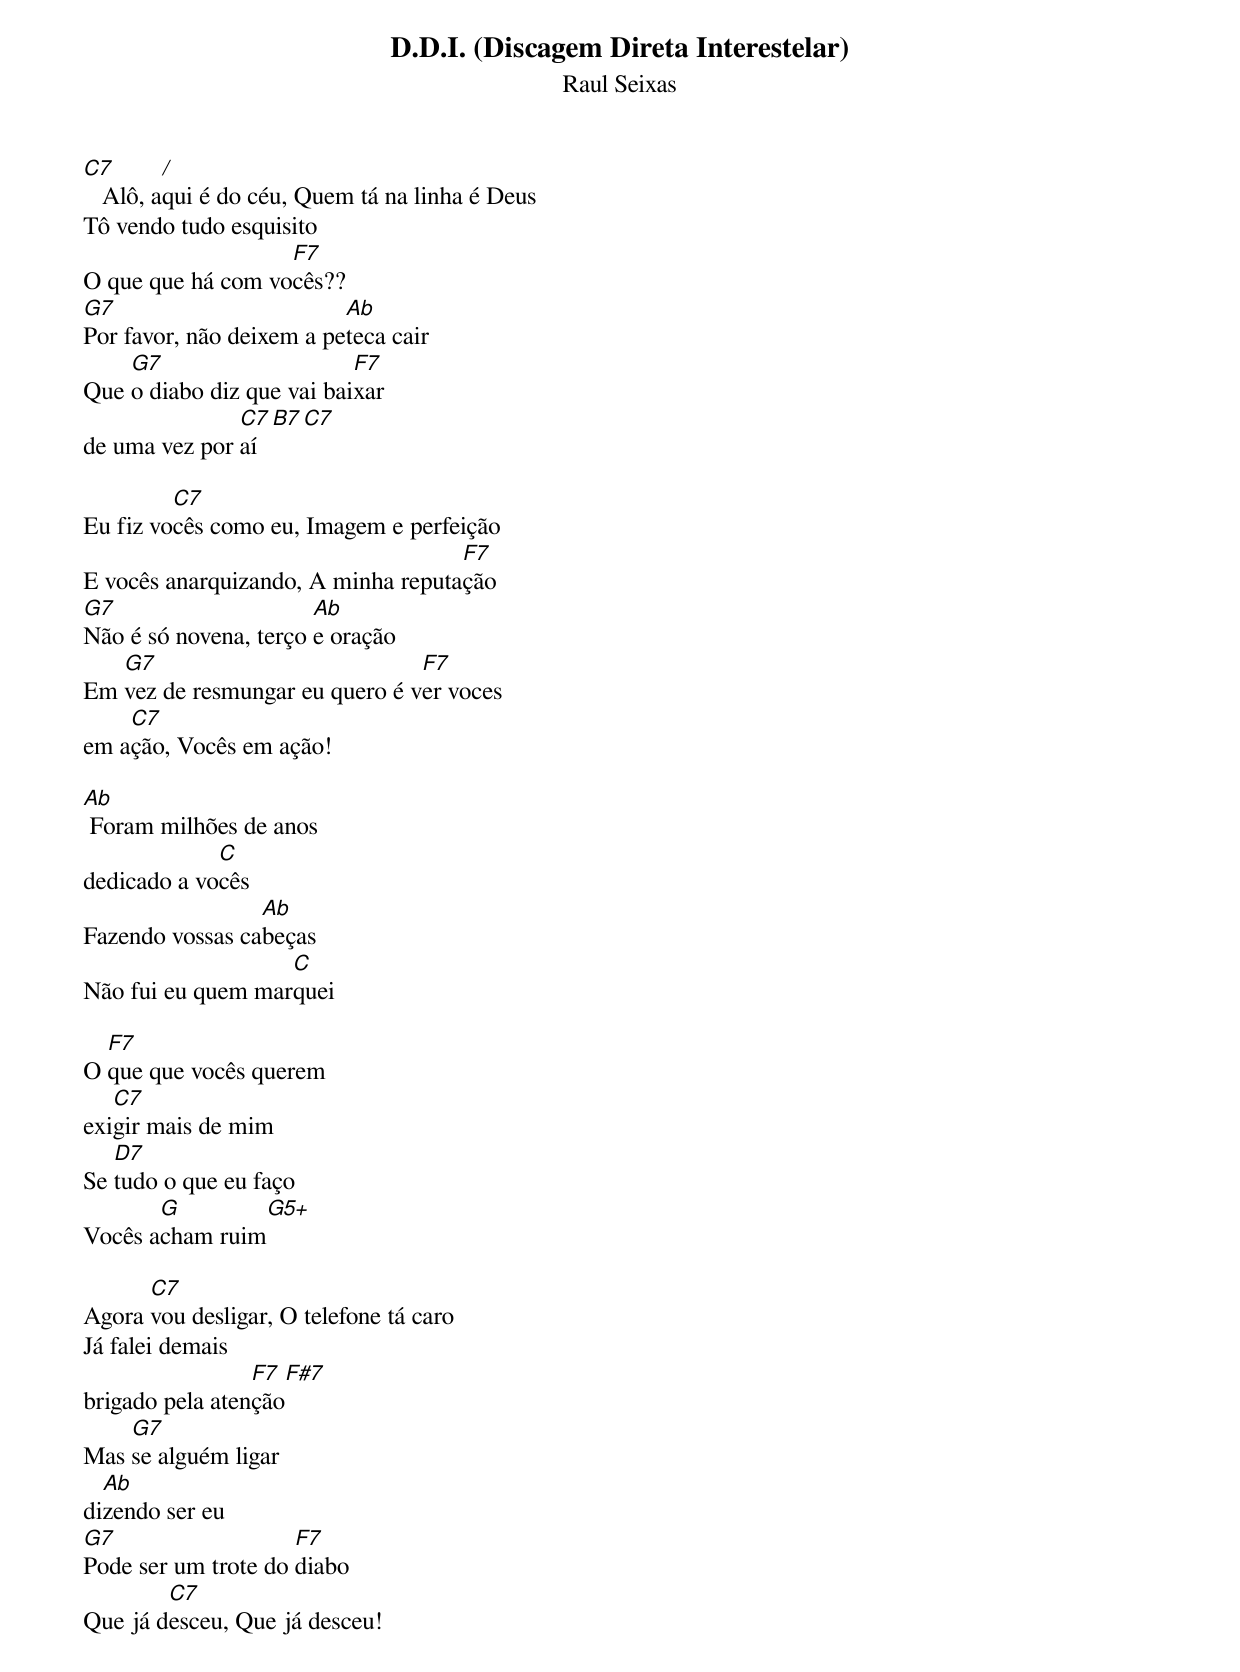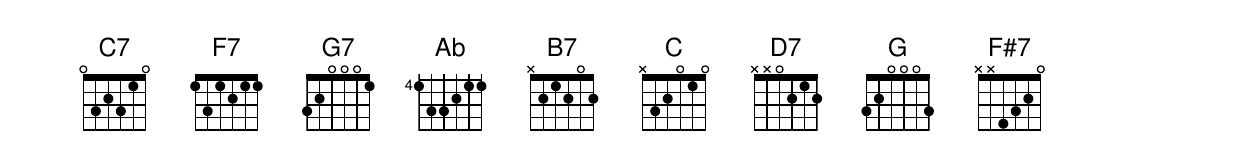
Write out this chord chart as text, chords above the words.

D.D.I. (Discagem Direta Interestelar)
Raul Seixas

C7       /
   Alô, aqui é do céu, Quem tá na linha é Deus
Tô vendo tudo esquisito
                   F7
O que que há com vocês??
G7                        Ab
Por favor, não deixem a peteca cair
    G7                     F7
Que o diabo diz que vai baixar
               C7 B7 C7
de uma vez por aí

         C7
Eu fiz vocês como eu, Imagem e perfeição
                                    F7
E vocês anarquizando, A minha reputação
G7                     Ab
Não é só novena, terço e oração
   G7                           F7
Em vez de resmungar eu quero é ver voces
    C7
em ação, Vocês em ação!

Ab
 Foram milhões de anos
             C
dedicado a vocês
                 Ab
Fazendo vossas cabeças
                   C
Não fui eu quem marquei

  F7
O que que vocês querem
   C7
exigir mais de mim
   D7
Se tudo o que eu faço
       G        G5+
Vocês acham ruim

      C7
Agora vou desligar, O telefone tá caro
Já falei demais
                 F7 F#7
brigado pela atenção
    G7
Mas se alguém ligar
  Ab
dizendo ser eu
G7                   F7
Pode ser um trote do diabo
        C7
Que já desceu, Que já desceu!
